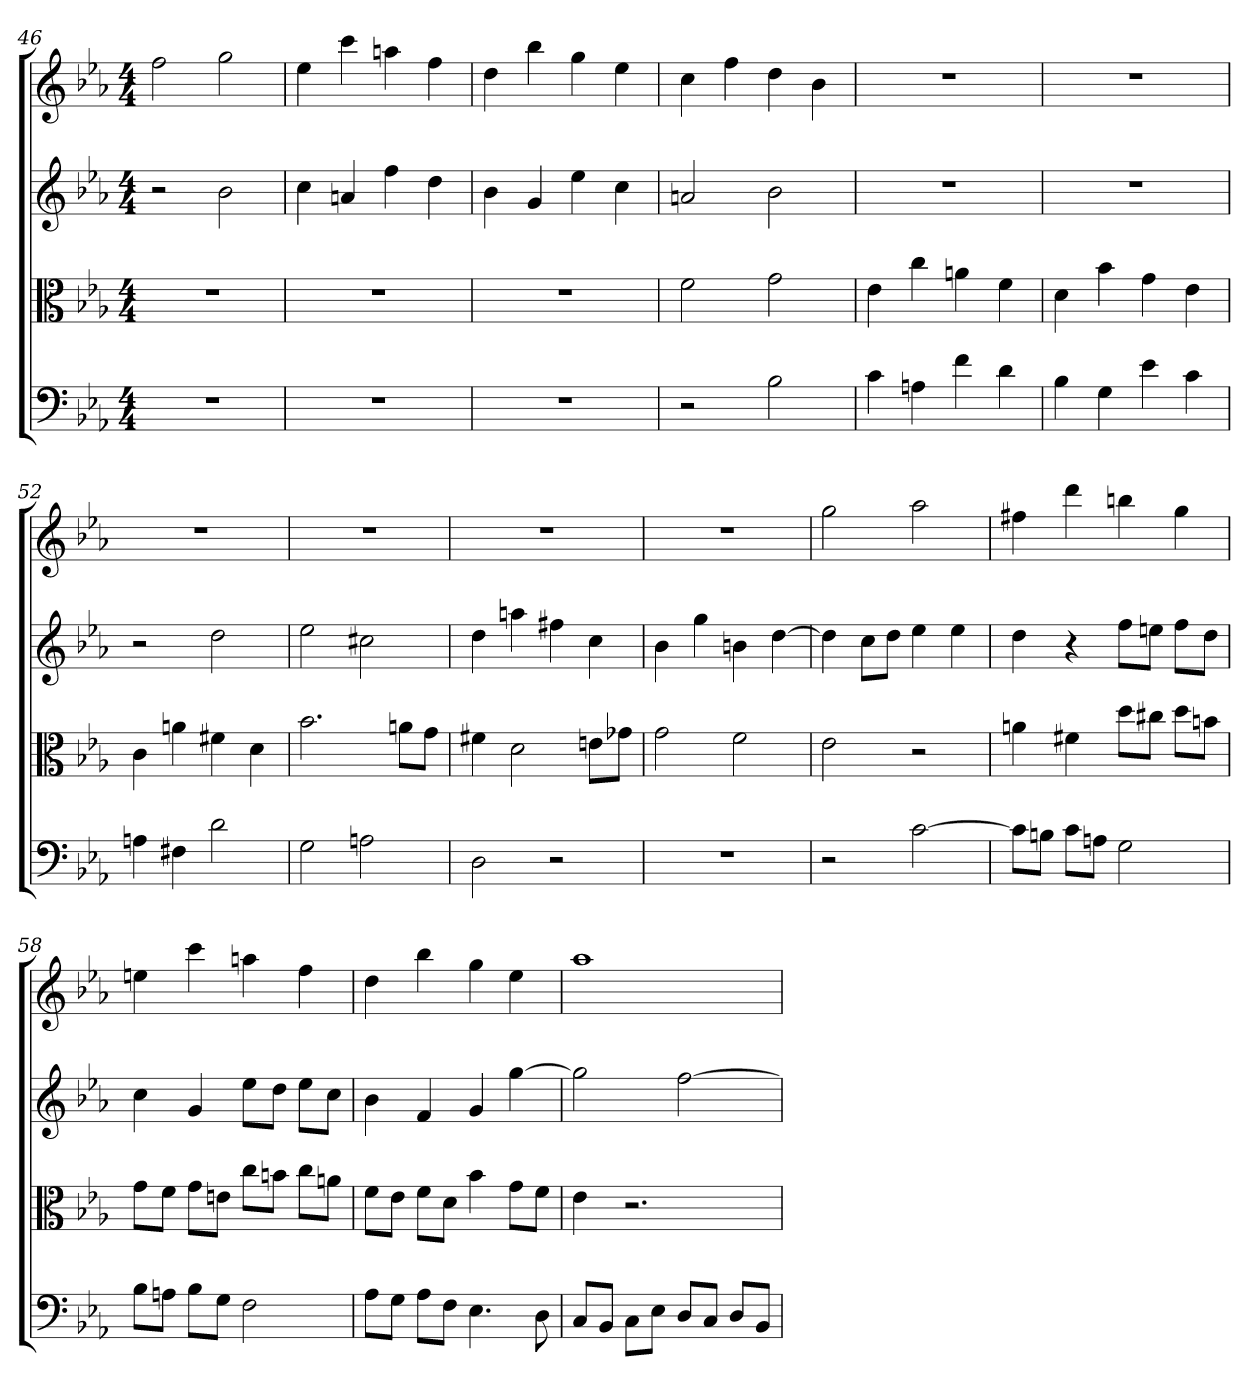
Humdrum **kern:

**kern	**kern	**kern	**kern
*part4	*part3	*part2	*part1
*staff4	*staff3	*staff2	*staff1
*clefF4	*clefC3	*	*
*k[b-e-a-]	*k[b-e-a-]	*k[b-e-a-]	*k[b-e-a-]
*E-:	*E-:	*E-:	*E-:
*M4/4	*M4/4	*M4/4	*M4/4
=46	=46	=46	=46
1r	1r	2r	2ff
.	.	2b-	2gg
=47	=47	=47	=47
1r	1r	4cc	4ee-
.	.	4an	4ccc
.	.	4ff	4aan
.	.	4dd	4ff
=48	=48	=48	=48
1r	1r	4b-	4dd
.	.	4g	4bb-
.	.	4ee-	4gg
.	.	4cc	4ee-
=49	=49	=49	=49
2r	2f	2an	4cc
.	.	.	4ff
2B-	2g	2b-	4dd
.	.	.	4b-
=50	=50	=50	=50
4c	4e-	1r	1r
4An	4cc	.	.
4f	4an	.	.
4d	4f	.	.
=51	=51	=51	=51
4B-	4d	1r	1r
4G	4b-	.	.
4e-	4g	.	.
4c	4e-	.	.
=52	=52	=52	=52
4An	4c	2r	1r
4F#X	4an	.	.
2d	4f#X	2dd	.
.	4d	.	.
=53	=53	=53	=53
2G	2.b-	2ee-	1r
2An	.	2cc#X	.
.	8an\L	.	.
.	8g\J	.	.
=54	=54	=54	=54
2D	4f#X	4dd	1r
.	2d	4aan	.
2r	.	4ff#X	.
.	8en\L	4cc	.
.	8g-X\J	.	.
=55	=55	=55	=55
1r	2g	4b-	1r
.	.	4gg	.
.	2f	4bn	.
.	.	[4dd	.
=56	=56	=56	=56
2r	2e-	4dd]	2gg
.	.	8ccL	.
.	.	8ddJ	.
[2c	2r	4ee-	2aa-
.	.	4ee-	.
=57	=57	=57	=57
8c\L]	4an	4dd	4ff#X
8Bn\J	.	.	.
8c\L	4f#X	4r	4ddd
8An\J	.	.	.
2G	8dd\L	8ffL	4bbn
.	8cc#X\J	8eenJ	.
.	8dd\L	8ffL	4gg
.	8bn\J	8ddJ	.
=58	=58	=58	=58
8B-\L	8g\L	4cc	4een
8An\J	8f\J	.	.
8B-\L	8g\L	4g	4ccc
8G\J	8en\J	.	.
2F	8cc\L	8ee-L	4aan
.	8bn\J	8ddJ	.
.	8cc\L	8ee-L	4ff
.	8an\J	8ccJ	.
=59	=59	=59	=59
8A-\L	8f\L	4b-	4dd
8G\J	8e-\J	.	.
8A-\L	8f\L	4f	4bb-
8F\J	8d\J	.	.
4.E-	4b-	4g	4gg
.	8g\L	[4gg	4ee-
8D	8f\J	.	.
=60	=60	=60	=60
8C/L	4e-	2gg]	1aa-
8BB-/J	.	.	.
8C\L	2.r	.	.
8E-\J	.	.	.
8D/L	.	[2ff	.
8C/J	.	.	.
8D/L	.	.	.
8BB-/J	.	.	.
=	=	=	=
*-	*-	*-	*-
